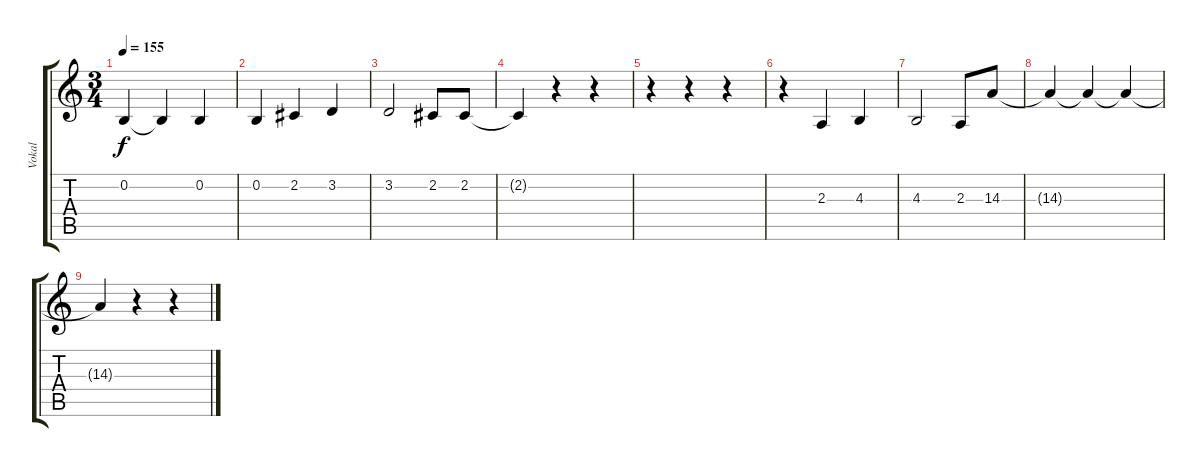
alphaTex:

\track ("Vokal" "Vokal") {instrument acousticgrandpiano}
\staff {score tabs}
\tuning (E4 B3 G3 D3 A2 E2) {hide}
\ts (3 4)
\tempo 155
\clef g2
\ks c
0.2.4{dy f} 0.2{t}.4 0.2.4 |
0.2.4 2.2.4 3.2.4 |
3.2.2 2.2.8 2.2.8 |
2.2{t}.4 r.4 r.4 |
r.4 r.4 r.4 |
r.4 2.3.4 4.3.4 |
4.3.2 2.3.8 14.3.8 |
14.3{t}.4 14.3{t}.4 14.3{t}.4 |
14.3{t}.4 r.4 r.4
